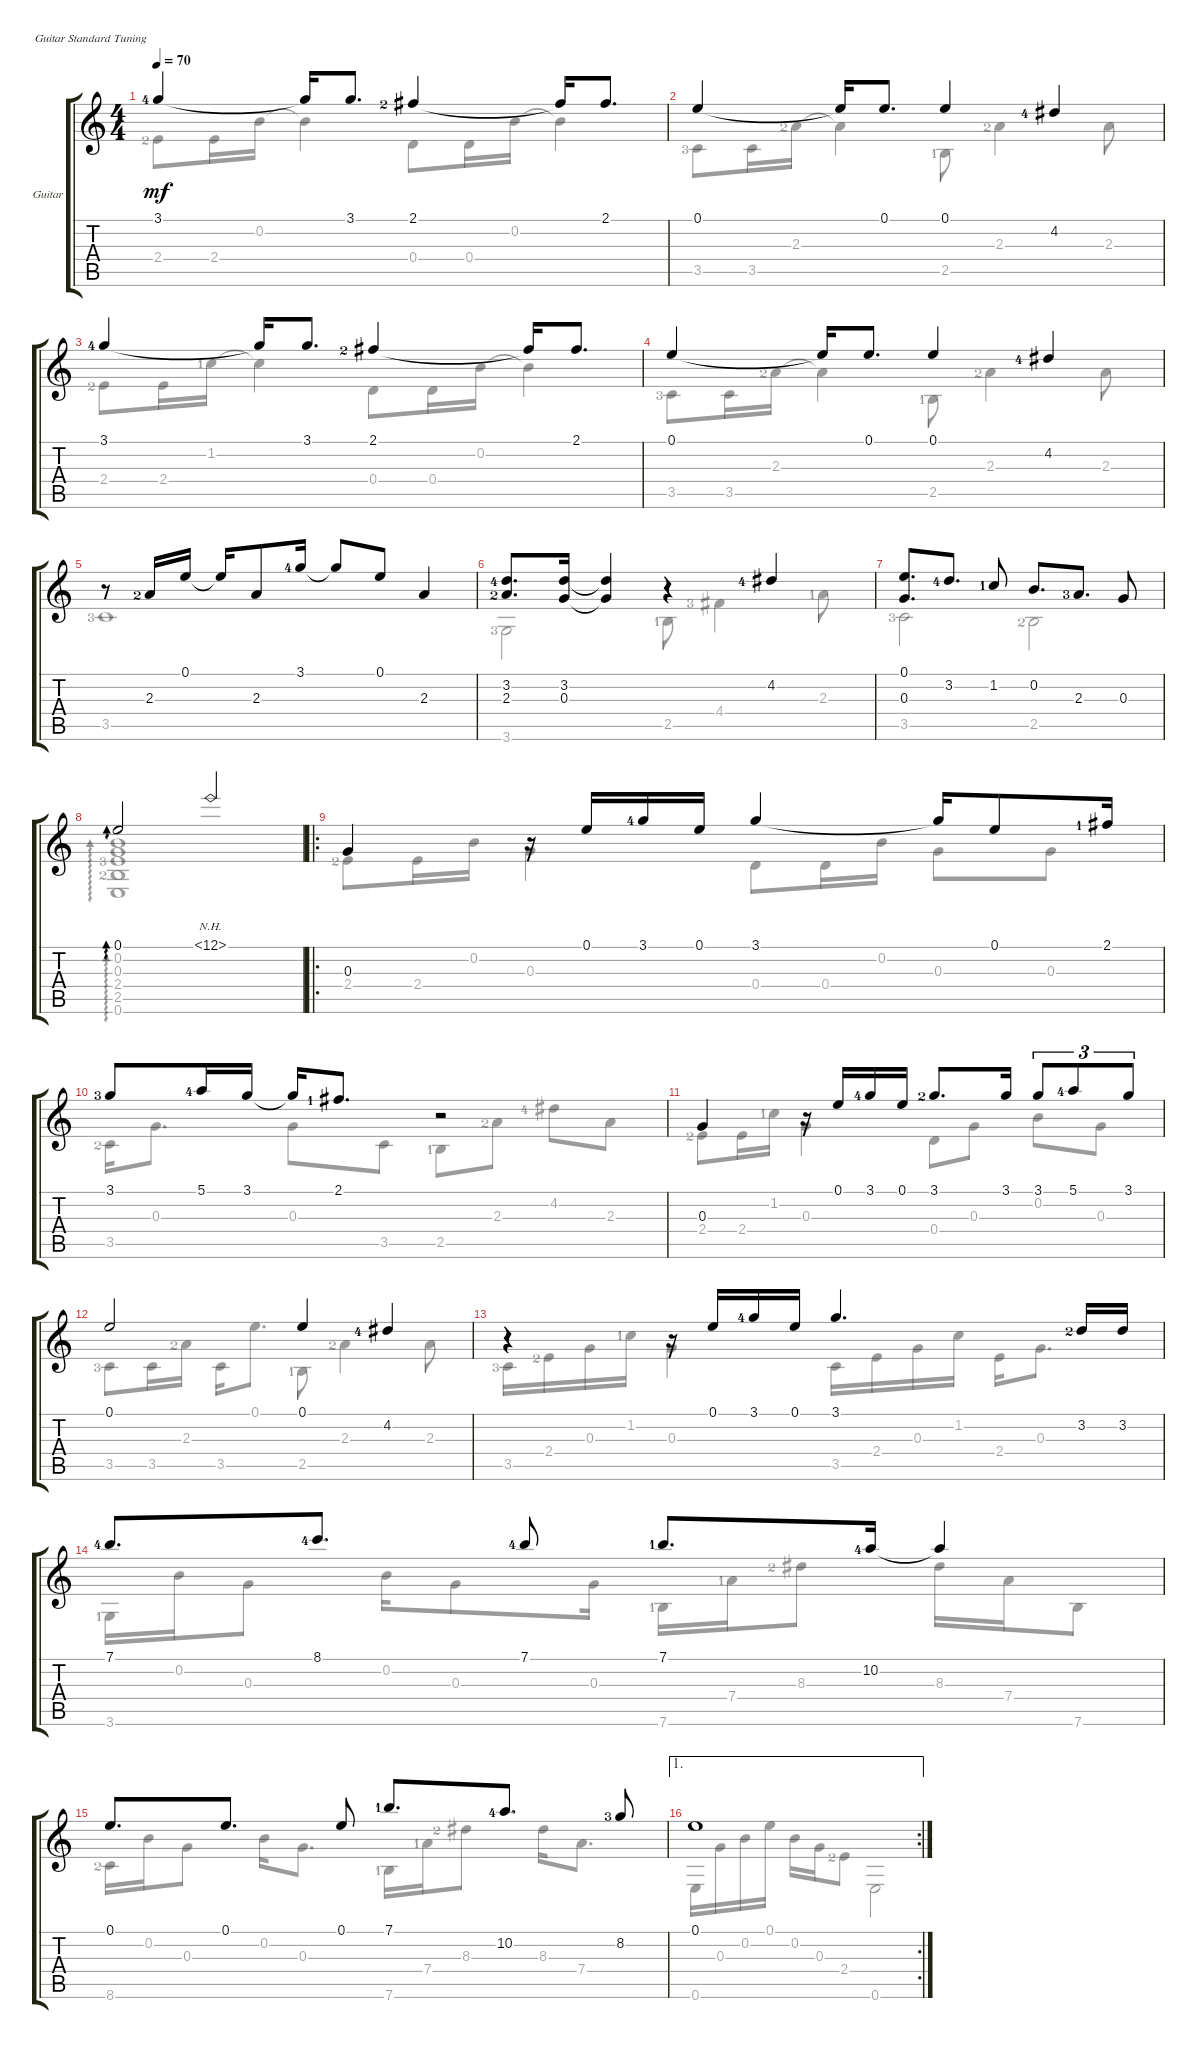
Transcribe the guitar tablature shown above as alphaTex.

\bracketExtendMode groupsimilarinstruments
\firstSystemTrackNameOrientation horizontal
\otherSystemsTrackNameOrientation horizontal
\track ("Guitar" "Guitar") {instrument acousticguitarnylon}
\staff {score tabs}
\tuning (E4 B3 G3 D3 A2 E2)
\voice
\ts (4 4)
\beaming (8 2 2 2 2)
\tempo 70
\clef g2
\ks c
3.1{lf 5}.4{dy mf instrument acousticguitarnylon} 3.1{t}.16 3.1.8{d} 2.1{lf 3}.4 2.1{t}.16 2.1.8{d} |
0.1.4 0.1{t}.16 0.1.8{d} 0.1.4 4.2{lf 5}.4 |
3.1{lf 5}.4 3.1{t}.16 3.1.8{d} 2.1{lf 3}.4 2.1{t}.16 2.1.8{d} |
0.1.4 0.1{t}.16 0.1.8{d} 0.1.4 4.2{lf 5}.4 |
r.8 2.3{lf 3}.16 0.1.16 0.1{t}.16 2.3.8 3.1{lf 5}.16 3.1{t}.8 0.1.8 2.3.4 |
(3.2{lf 5} 2.3{lf 3}).8{d} (3.2 0.3).16 (3.2{t} 0.3{t}).4 r.4 4.2{lf 5}.4 |
(0.1 0.3).8{d} 3.2{lf 5}.8{d} 1.2{lf 2}.8 0.2.8{d} 2.3{lf 4}.8{d} 0.3.8 |
0.1.2{ad 30} 12.1{nh}.2 |
\ro
0.3.4 r.16 0.1.16 3.1{lf 5}.16 0.1.16 3.1.4 3.1{t}.16 0.1.8 2.1{lf 2}.16 |
\scale
0.500751 3.1{lf 4}.8 5.1{lf 5}.16 3.1.16 3.1{t}.16 2.1{lf 2}.8{d} r.2 |
\scale
0.499226 0.3.4 r.16 0.1.16 3.1{lf 5}.16 0.1.16 3.1{lf 3}.8{d} 3.1.16 3.1.8{tu (3 2)} 5.1{lf 5}.8{tu (3 2)} 3.1.8{tu (3 2)} |
0.1.2 0.1.4 4.2{lf 5}.4 |
r.4 r.16 0.1.16 3.1{lf 5}.16 0.1.16 3.1.4{d} 3.2{lf 3}.16 3.2.16 |
7.1{lf 5}.8{d} 8.1{lf 5}.8{d} 7.1{lf 5}.8 7.1{lf 2}.8{d} 10.2{lf 5}.16 10.2{t}.4 |
0.1.8{d} 0.1.8{d} 0.1.8 7.1{lf 2}.8{d} 10.2{lf 5}.8{d} 8.2{lf 4}.8 |
\ae 1
\rc 2
0.1.1
\voice
\clef g2
\ottava regular
\simile none
\ks c
2.4{lf 3}.8{dy mf} 2.4.16 0.2.16 0.2{t}.4 0.4.8 0.4.16 0.2.16 0.2{t}.4 |
3.5{lf 4}.8 3.5.16 2.3{lf 3}.16 2.3{t}.4 2.5{lf 2}.8 2.3{lf 3}.4 2.3.8 |
2.4{lf 3}.8 2.4.16 1.2{lf 2}.16 1.2{t}.4 0.4.8 0.4.16 0.2.16 0.2{t}.4 |
3.5{lf 4}.8 3.5.16 2.3{lf 3}.16 2.3{t}.4 2.5{lf 2}.8 2.3{lf 3}.4 2.3.8 |
3.5{lf 4}.1 |
3.6{lf 4}.2 2.5{lf 2}.8 4.4{lf 4}.4 2.3{lf 2}.8 |
3.5{lf 4}.2 2.5{lf 3}.2 |
(0.6 2.5{lf 3} 2.4{lf 4} 0.3 0.2).1{ad 0} |
2.4{lf 3}.8 2.4.16 0.2.16 0.3.4 0.4.8 0.4.16 0.2.16 0.3.8 0.3.8 |
\scale
0.500751 3.5{lf 3}.16 0.3.8{d} 0.3.8 3.5.8 2.5{lf 2}.8 2.3{lf 3}.8 4.2{lf 5}.8 2.3.8 |
\scale
0.499226 2.4{lf 3}.8 2.4.16 1.2{lf 2}.16 0.3.4 0.4.8 0.3.8 0.2.8 0.3.8 |
3.5{lf 4}.8 3.5.16 2.3{lf 3}.16 3.5.16 0.1.8{d} 2.5{lf 2}.8 2.3{lf 3}.4 2.3.8 |
3.5{lf 4}.16 2.4{lf 3}.16 0.3.16 1.2{lf 2}.16 0.3.4 3.5.16 2.4.16 0.3.16 1.2.16 2.4.16 0.3.8{d} |
3.6{lf 2}.16 0.2.16 0.3.8 0.2.16 0.3.8 0.3.16 7.6{lf 2}.16 7.4{lf 2}.16 8.3{lf 3}.8 8.3.16 7.4.16 7.6.8 |
8.6{lf 3}.16 0.2.16 0.3.8 0.2.16 0.3.8{d} 7.6{lf 2}.16 7.4{lf 2}.16 8.3{lf 3}.8 8.3.16 7.4.8{d} |
0.6.16 0.3.16 0.2.16 0.1.16 0.2.16 0.3.16 2.4{lf 3}.8 0.6.2
